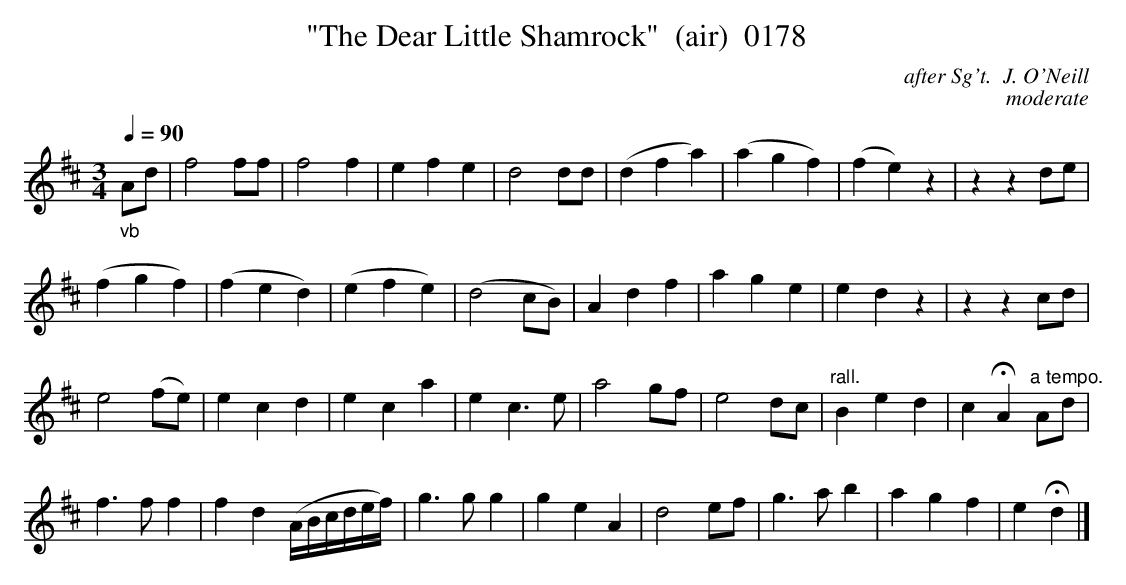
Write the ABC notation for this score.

X:1
T:"The Dear Little Shamrock"  (air)  0178
C:after Sg't.  J. O'Neill
C:moderate
Q:1/4=90
M:3/4
L:1/8
K:D
"_vb"Ad|f4ff|f4f2|e2f2e2|d4dd|(d2f2a2)|(a2g2f2)|(f2e2)z2|z2z2de|
(f2g2f2)|(f2e2d2)|(e2f2e2)|(d4cB)|A2d2f2|a2g2e2|e2d2z2|z2z2cd|
e4(fe)|e2c2d2|e2c2a2|e2c3e|a4gf|e4dc|"^rall."B2e2d2|c2 HA2"^a tempo."Ad|
f3f f2|f2d2(A/2B/2c/2d/2e/2f/2)|g3g g2|g2e2A2|d4ef|g3a b2|a2g2f2|e2 Hd2|]
